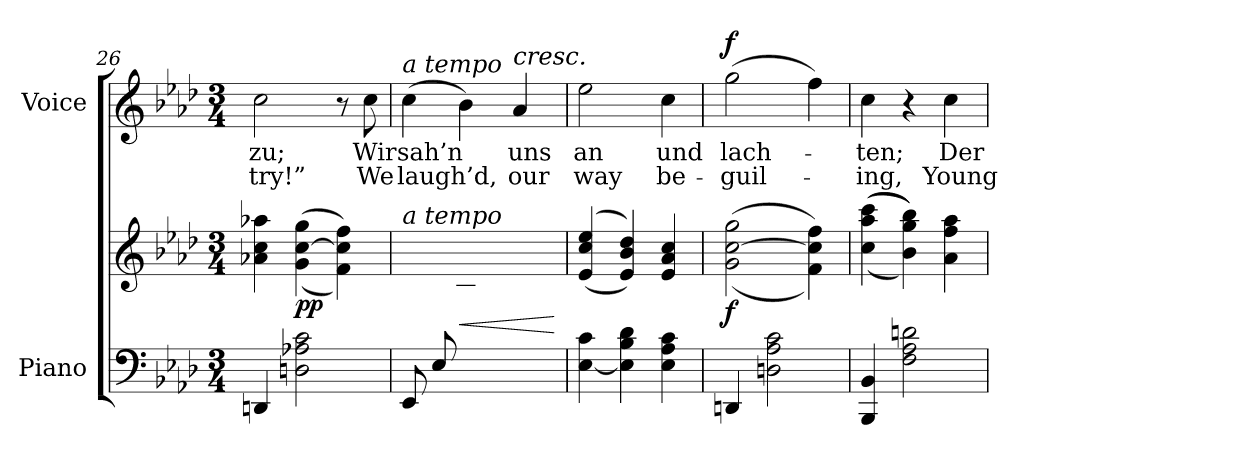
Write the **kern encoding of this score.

**kern	**kern	**dynam	**kern	**text	**text	**dynam
*part2	*part2	*part2	*part1	*part1	*part1	*part1
*staff3	*staff2	*staff2/3	*staff1	*staff1	*staff1	*staff1
*I"Piano	*	*	*I"Voice	*	*	*
*I'Pno	*	*	*	*	*	*
*clefF4	*clefG2	*	*clefG2	*	*	*
*k[b-e-a-d-]	*k[b-e-a-d-]	*	*k[b-e-a-d-]	*	*	*
*M3/4	*M3/4	*	*M3/4	*	*	*
=26	=26	=26	=26	=26	=26	=26
!	!	!	!	!LO:LY:b	!LO:LY:b	!
*	*	*	*^	*	*	*
4DDn/	4a-X\ 4cc\ 4aa-X\	.	2cc\	4ryy	zu;	try!”	.
!	!	!LO:DY:b	!	!	!	!	!
2Dn\ 2A-X\ 2c\	(>(<4g\ [4cc\ 4gg\	pp	.	2ryy	.	.	.
.	4f\ 4cc\] 4ff\))	.	8r	.	.	.	.
!	!	!	!	!	!LO:LY:b	!LO:LY:b	!
.	.	.	8cc\	.	Wir	We	.
*	*	*	*v	*v	*	*	*
!!LO:LB:g=z
=27	=27	=27	=27	=27	=27	=27
*	*	*	*MM126	*	*	*
*^	*	*	*	*	*	*
!	!	!	!	!LO:TX:a:i:t=a tempo	!	!	!
!	!	!LO:TX:a:i:t=a tempo	!	!	!	!	!
!	!	!	!	!	!LO:LY:b	!LO:LY:b	!
(>8EE-/L	2.ryy	4ryy	.	(>4cc\	sah’n	laugh’d,	.
8E-/	.	.	.	.	.	.	.
!	!	!	!LO:HP:b	!	!	!	!
2ryy	.	8c\	<	4b-\)	.	.	.
.	.	8e-\	.	.	.	.	.
!	!	!	!	!LO:TX:a:i:t=cresc.	!	!	!
!	!	!	!	!	!LO:LY:b	!LO:LY:b	!
.	.	8a-\	.	4a-/	uns	our	.
.	.	8cc\J)	.	.	.	.	.
*v	*v	*	*	*	*	*	*
.	.	[	.	.	.	.
=28	=28	=28	=28	=28	=28	=28
!	!	!	!	!LO:LY:b	!LO:LY:b	!
[4E-\ 4c\	(>(<4e-/ 4cc/ 4ee-/	.	2ee-\	an	way	.
4E-\] 4B-\ 4d-\	4e-/ 4b-/ 4dd-/))	.	.	.	.	.
!	!	!	!	!LO:LY:b	!LO:LY:b	!
4E-\ 4A-\ 4c\	4e-/ 4a-/ 4cc/	.	4cc\	und	be-	.
=29	=29	=29	=29	=29	=29	=29
!	!	!LO:DY:b	!	!LO:LY:b	!LO:LY:b	!LO:DY:a
4DDn/	(<(>2g\ [2cc\ 2gg\	f	(>2gg\	lach-	-guil-	f
2Dn\ 2A-\ 2c\	.	.	.	.	.	.
.	4f\ 4cc\] 4ff\))	.	4ff\)	.	.	.
=30	=30	=30	=30	=30	=30	=30
!	!	!	!	!LO:LY:b	!LO:LY:b	!
4BBB-/ 4BB-/	(>(>(<4cc\ 4aa-\ 4ccc\	.	4cc\	-ten;	-ing,	.
2F\ 2A-\ 2dn\	4b-\ 4gg\ 4bb-\)))	.	4r	.	.	.
!	!	!	!	!LO:LY:b	!LO:LY:b	!
.	4a-\ 4ff\ 4aa-\	.	4cc\	Der	Young	.
=	=	=	=	=	=	=
*-	*-	*-	*-	*-	*-	*-
